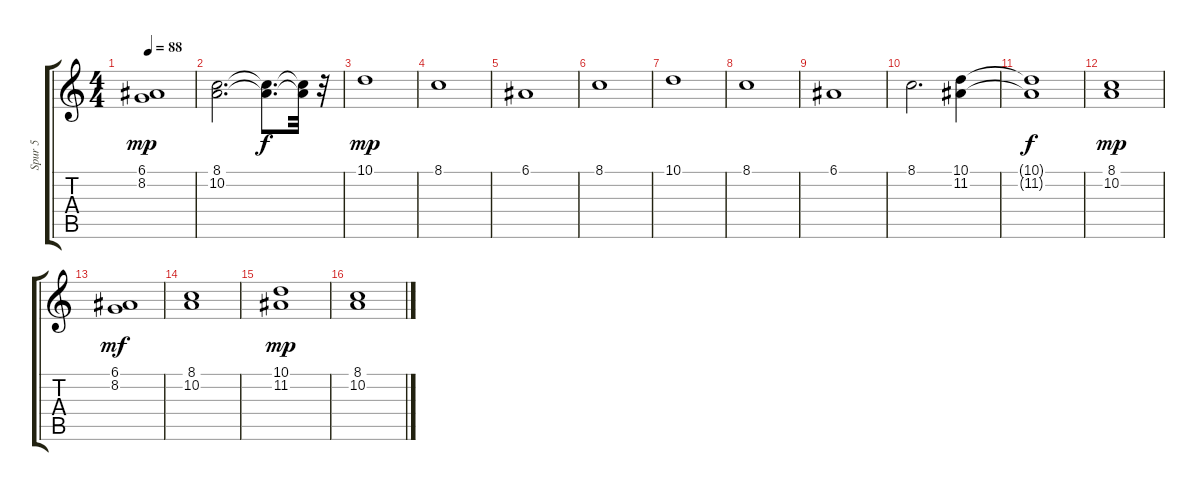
\track ("Spur 5" "Spur 5") {instrument synthvoice}
\staff {score tabs}
\tuning (E4 B3 G3 D3 A2 E2) {hide}
\ts (4 4)
\tempo 88
\clef g2
\ks c
(6.1 8.2).1{dy mp} |
(8.1 10.2).2{d} (8.1{t} 10.2{t}).8{d dy f} (8.1{t} 10.2{t}).32 r.32 |
10.1.1{dy mp} |
8.1.1 |
6.1.1 |
8.1.1 |
10.1.1 |
8.1.1 |
6.1.1 |
8.1.2{d} (10.1 11.2).4 |
(10.1{t} 11.2{t}).1{dy f} |
(8.1 10.2).1{dy mp} |
(6.1 8.2).1{dy mf} |
(8.1 10.2).1 |
(10.1 11.2).1{dy mp} |
(8.1 10.2).1
